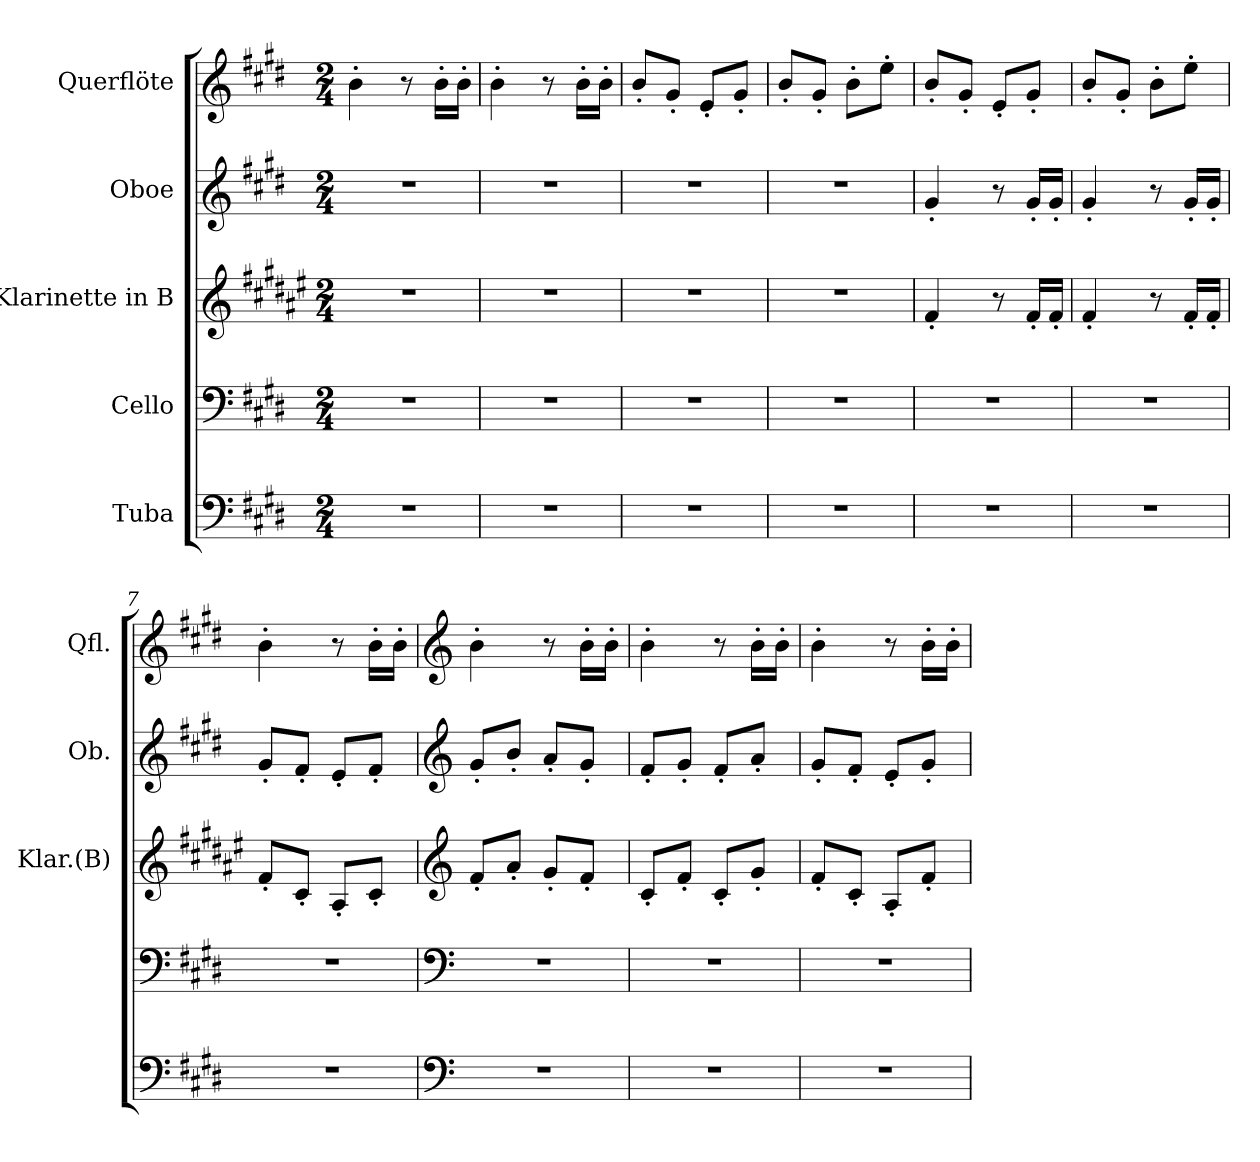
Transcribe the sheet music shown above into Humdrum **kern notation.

**kern	**kern	**kern	**kern	**kern
*part5	*part4	*part3	*part2	*part1
*staff5	*staff4	*staff3	*staff2	*staff1
*I"Tuba	*I"Cello	*I"Klarinette in B	*I"Oboe	*I"Querflöte
*	*	*I'Klar.(B)	*I'Ob.	*I'Qfl.
*clefF4	*clefF4	*clefG2	*clefG2	*clefG2
*	*	*ITrd1c2	*	*
*k[f#c#g#d#]	*k[f#c#g#d#]	*k[f#c#g#d#]	*k[f#c#g#d#]	*k[f#c#g#d#]
*M2/4	*M2/4	*M2/4	*M2/4	*M2/4
=1	=1	=1	=1	=1
2r	2r	2r	2r	4b'\
.	.	.	.	8r
.	.	.	.	16b'\LL
.	.	.	.	16b'\JJ
=2	=2	=2	=2	=2
2r	2r	2r	2r	4b'\
.	.	.	.	8r
.	.	.	.	16b'\LL
.	.	.	.	16b'\JJ
=3	=3	=3	=3	=3
2r	2r	2r	2r	8b'/L
.	.	.	.	8g#'/J
.	.	.	.	8e'/L
.	.	.	.	8g#'/J
=4	=4	=4	=4	=4
2r	2r	2r	2r	8b'/L
.	.	.	.	8g#'/J
.	.	.	.	8b'\L
.	.	.	.	8ee'\J
=5	=5	=5	=5	=5
2r	2r	4e'/	4g#'/	8b'/L
.	.	.	.	8g#'/J
.	.	8r	8r	8e'/L
.	.	16e'/LL	16g#'/LL	8g#'/J
.	.	16e'/JJ	16g#'/JJ	.
=6	=6	=6	=6	=6
2r	2r	4e'/	4g#'/	8b'/L
.	.	.	.	8g#'/J
.	.	8r	8r	8b'\L
.	.	16e'/LL	16g#'/LL	8ee'\J
.	.	16e'/JJ	16g#'/JJ	.
=7	=7	=7	=7	=7
2r	2r	8e'/L	8g#'/L	4b'\
.	.	8B'/J	8f#'/J	.
.	.	8G#'/L	8e'/L	8r
.	.	8B'/J	8f#'/J	16b'\LL
.	.	.	.	16b'\JJ
!!LO:LB:g=z
=8	=8	=8	=8	=8
*clefF4	*clefF4	*clefG2	*clefG2	*clefG2
2r	2r	8e'/L	8g#'/L	4b'\
.	.	8g#'/J	8b'/J	.
.	.	8f#'/L	8a'/L	8r
.	.	8e'/J	8g#'/J	16b'\LL
.	.	.	.	16b'\JJ
=9	=9	=9	=9	=9
2r	2r	8B'/L	8f#'/L	4b'\
.	.	8e'/J	8g#'/J	.
.	.	8B'/L	8f#'/L	8r
.	.	8f#'/J	8a'/J	16b'\LL
.	.	.	.	16b'\JJ
=10	=10	=10	=10	=10
2r	2r	8e'/L	8g#'/L	4b'\
.	.	8B'/J	8f#'/J	.
.	.	8G#'/L	8e'/L	8r
.	.	8e'/J	8g#'/J	16b'\LL
.	.	.	.	16b'\JJ
=	=	=	=	=
*-	*-	*-	*-	*-
